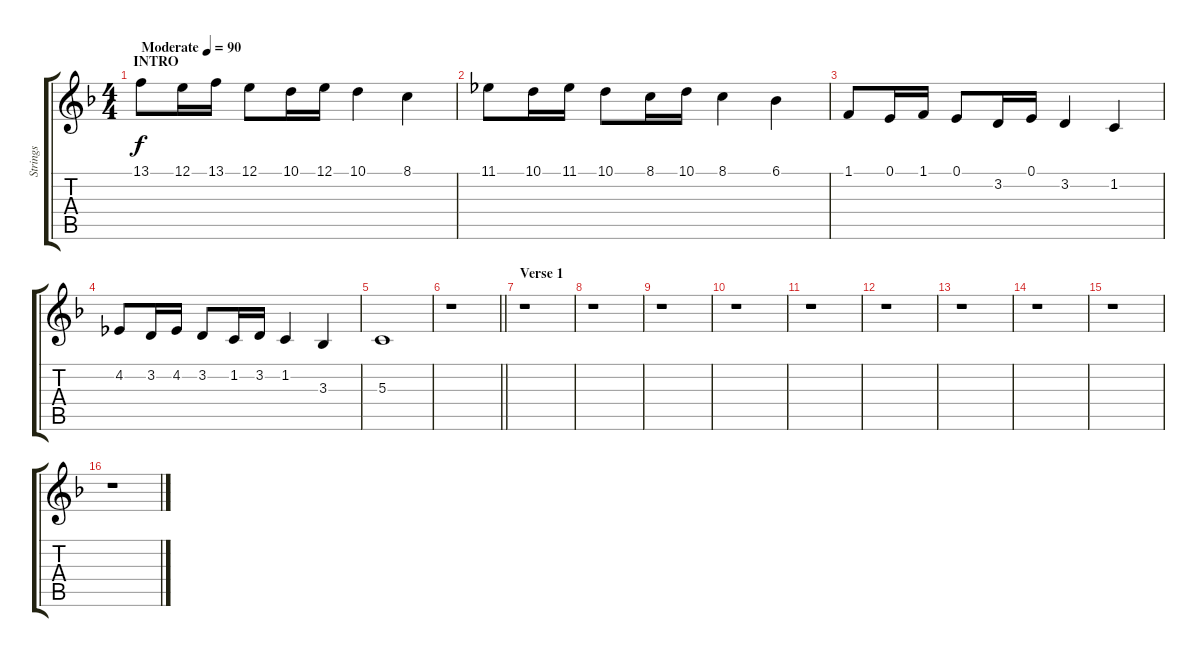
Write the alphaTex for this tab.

\track ("Strings" "Strings") {instrument viola}
\staff {score tabs}
\tuning (E4 B3 G3 D3 A2 E2) {hide}
\ts (4 4)
\section ("" "INTRO")
\tempo (90 "Moderate")
\clef g2
\ks f
13.1.8{dy f instrument viola} 12.1.16 13.1.16 12.1.8 10.1.16 12.1.16 10.1.4 8.1.4 |
11.1.8 10.1.16 11.1.16 10.1.8 8.1.16 10.1.16 8.1.4 6.1.4 |
1.1.8 0.1.16 1.1.16 0.1.8 3.2.16 0.1.16 3.2.4 1.2.4 |
4.2.8 3.2.16 4.2.16 3.2.8 1.2.16 3.2.16 1.2.4 3.3.4 |
5.3.1 |
\barLineRight lightlight
r.1 |
\section ("" "Verse 1")
r.1 |
r.1 |
r.1 |
r.1 |
r.1 |
r.1 |
r.1 |
r.1 |
r.1 |
r.1
